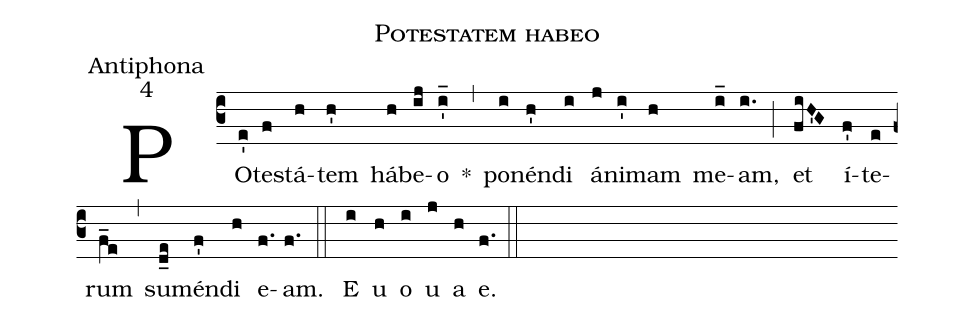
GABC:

name:Potestatem habeo;
office-part:Antiphona;
mode:4;
%%
(c3) POt(e')e(f)stá(h)tem(h') há(h)be(ij)o(i'_) *(,) po(i)nén(h')di(i) á(j)ni(i')mam(h) me(i_)am,(i.) (;) et(fiH'G) í(f')te(e)rum(f_e) (,) su(d_e)mén(f')di(h) e(f.)am.(f.) (::) <eu> E(i) u(h) o(i) u(j) a(h) e.</eu>(f.) (::)
